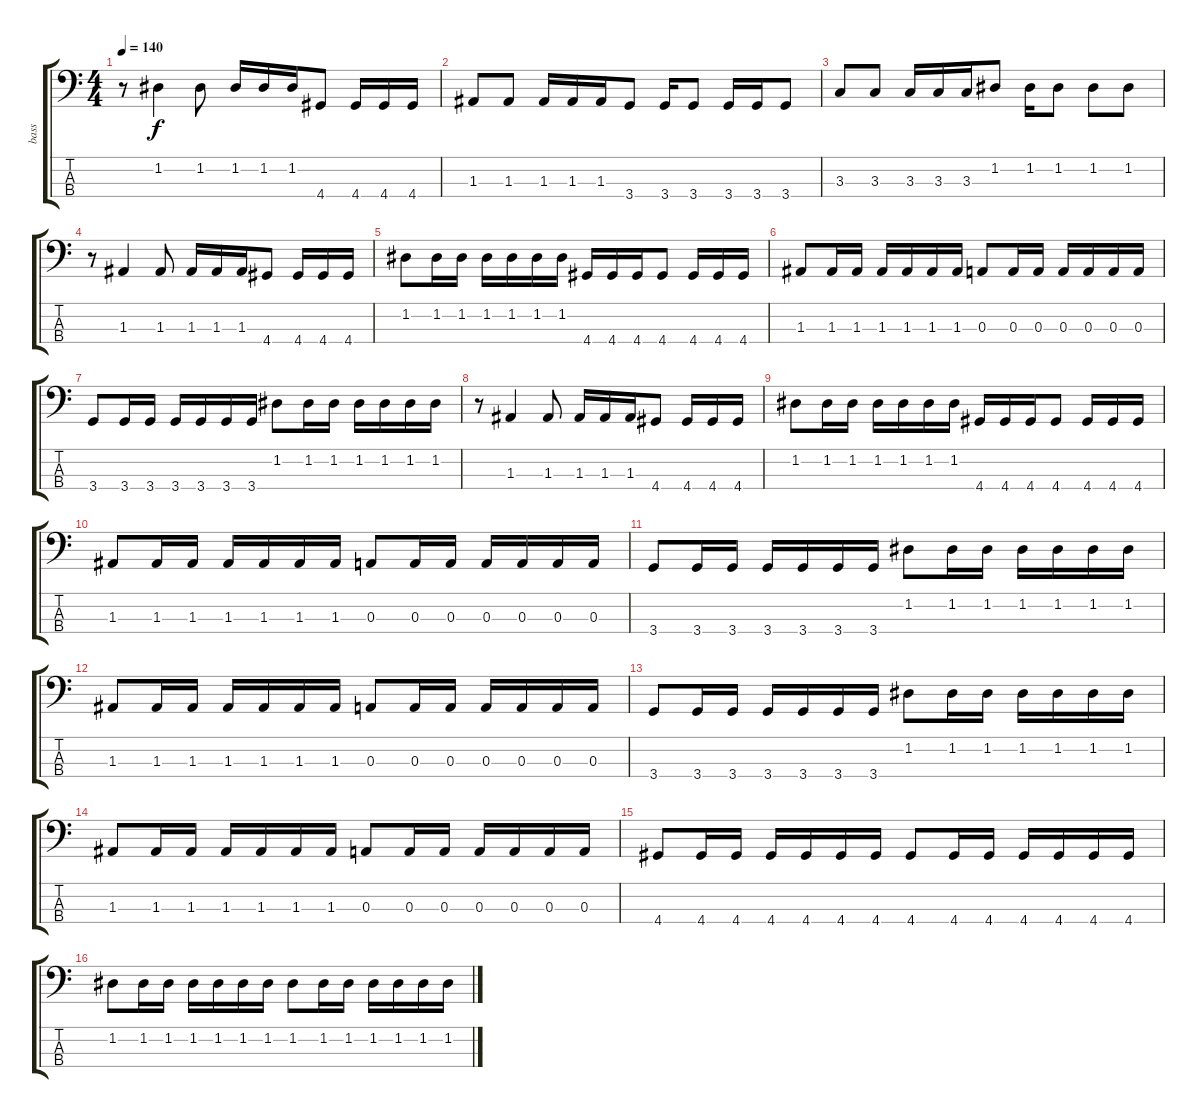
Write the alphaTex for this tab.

\track ("bass" "bass") {instrument electricbassfinger}
\staff {score tabs}
\tuning (G2 D2 A1 E1) {hide}
\ts (4 4)
\tempo 140
\clef f4
\ks c
r.8{dy f} 1.2.4 1.2.8 1.2.16 1.2.16 1.2.16 4.4.8 4.4.16 4.4.16 4.4.16 |
1.3.8 1.3.8 1.3.16 1.3.16 1.3.16 3.4.8 3.4.16 3.4.8 3.4.16 3.4.16 3.4.8 |
3.3.8 3.3.8 3.3.16 3.3.16 3.3.16 1.2.8 1.2.16 1.2.8 1.2.8 1.2.8 |
r.8 1.3.4 1.3.8 1.3.16 1.3.16 1.3.16 4.4.8 4.4.16 4.4.16 4.4.16 |
1.2.8 1.2.16 1.2.16 1.2.16 1.2.16 1.2.16 1.2.16 4.4.16 4.4.16 4.4.16 4.4.8 4.4.16 4.4.16 4.4.16 |
1.3.8 1.3.16 1.3.16 1.3.16 1.3.16 1.3.16 1.3.16 0.3.8 0.3.16 0.3.16 0.3.16 0.3.16 0.3.16 0.3.16 |
3.4.8 3.4.16 3.4.16 3.4.16 3.4.16 3.4.16 3.4.16 1.2.8 1.2.16 1.2.16 1.2.16 1.2.16 1.2.16 1.2.16 |
r.8 1.3.4 1.3.8 1.3.16 1.3.16 1.3.16 4.4.8 4.4.16 4.4.16 4.4.16 |
1.2.8 1.2.16 1.2.16 1.2.16 1.2.16 1.2.16 1.2.16 4.4.16 4.4.16 4.4.16 4.4.8 4.4.16 4.4.16 4.4.16 |
1.3.8 1.3.16 1.3.16 1.3.16 1.3.16 1.3.16 1.3.16 0.3.8 0.3.16 0.3.16 0.3.16 0.3.16 0.3.16 0.3.16 |
3.4.8 3.4.16 3.4.16 3.4.16 3.4.16 3.4.16 3.4.16 1.2.8 1.2.16 1.2.16 1.2.16 1.2.16 1.2.16 1.2.16 |
1.3.8 1.3.16 1.3.16 1.3.16 1.3.16 1.3.16 1.3.16 0.3.8 0.3.16 0.3.16 0.3.16 0.3.16 0.3.16 0.3.16 |
3.4.8 3.4.16 3.4.16 3.4.16 3.4.16 3.4.16 3.4.16 1.2.8 1.2.16 1.2.16 1.2.16 1.2.16 1.2.16 1.2.16 |
1.3.8 1.3.16 1.3.16 1.3.16 1.3.16 1.3.16 1.3.16 0.3.8 0.3.16 0.3.16 0.3.16 0.3.16 0.3.16 0.3.16 |
4.4.8 4.4.16 4.4.16 4.4.16 4.4.16 4.4.16 4.4.16 4.4.8 4.4.16 4.4.16 4.4.16 4.4.16 4.4.16 4.4.16 |
1.2.8 1.2.16 1.2.16 1.2.16 1.2.16 1.2.16 1.2.16 1.2.8 1.2.16 1.2.16 1.2.16 1.2.16 1.2.16 1.2.16
